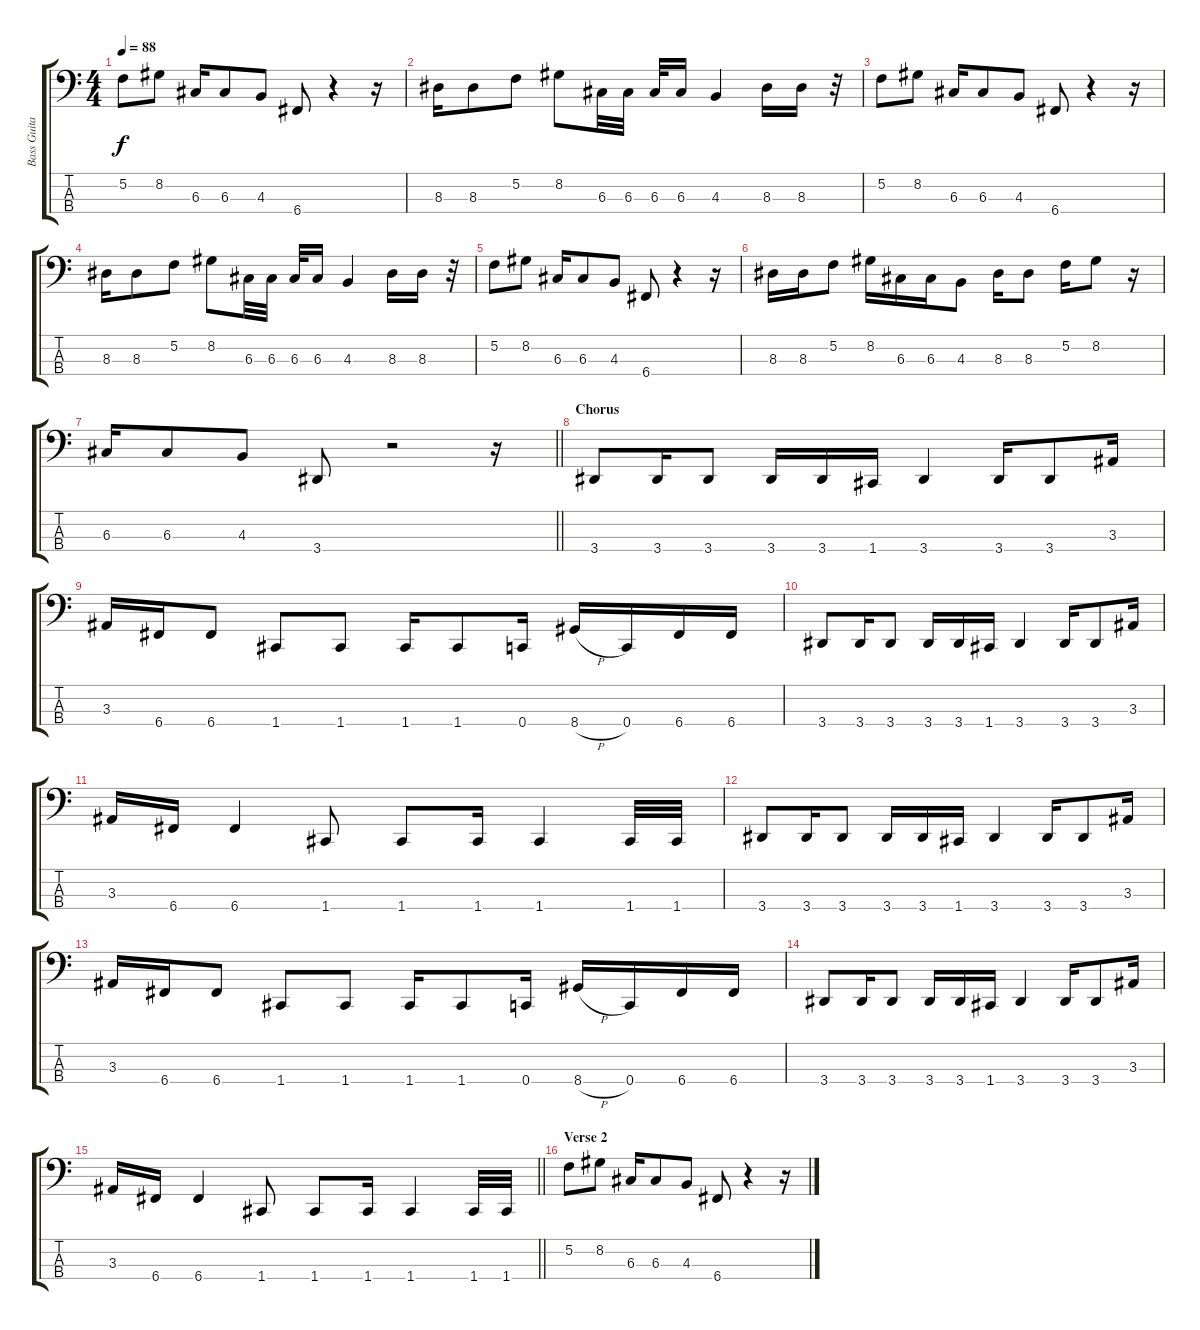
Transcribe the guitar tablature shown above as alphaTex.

\track ("Bass Guitar" "Bass Guita") {instrument electricbasspick}
\staff {score tabs}
\tuning (F2 C2 G1 C1) {hide}
\ts (4 4)
\tempo 88
\clef f4
\ks c
5.2.8{dy f} 8.2.8 6.3.16 6.3.8 4.3.8 6.4.8 r.4 r.16 |
8.3.16 8.3.8 5.2.8 8.2.8 6.3.32 6.3.32 6.3.32 6.3.16 4.3.4 8.3.16 8.3.16 r.32 |
5.2.8 8.2.8 6.3.16 6.3.8 4.3.8 6.4.8 r.4 r.16 |
8.3.16 8.3.8 5.2.8 8.2.8 6.3.32 6.3.32 6.3.32 6.3.16 4.3.4 8.3.16 8.3.16 r.32 |
5.2.8 8.2.8 6.3.16 6.3.8 4.3.8 6.4.8 r.4 r.16 |
8.3.16 8.3.16 5.2.8 8.2.16 6.3.16 6.3.16 4.3.8 8.3.16 8.3.8 5.2.16 8.2.8 r.16 |
\barLineRight lightlight
6.3.16 6.3.8 4.3.8 3.4.8 r.2 r.16 |
\section ("" "Chorus")
3.4.8 3.4.16 3.4.8 3.4.16 3.4.16 1.4.16 3.4.4 3.4.16 3.4.8 3.3.16 |
3.3.16 6.4.16 6.4.8 1.4.8 1.4.8 1.4.16 1.4.8 0.4.16 8.4{h}.16 0.4.16 6.4.16 6.4.16 |
3.4.8 3.4.16 3.4.8 3.4.16 3.4.16 1.4.16 3.4.4 3.4.16 3.4.8 3.3.16 |
3.3.16 6.4.16 6.4.4 1.4.8 1.4.8 1.4.16 1.4.4 1.4.32 1.4.32 |
3.4.8 3.4.16 3.4.8 3.4.16 3.4.16 1.4.16 3.4.4 3.4.16 3.4.8 3.3.16 |
3.3.16 6.4.16 6.4.8 1.4.8 1.4.8 1.4.16 1.4.8 0.4.16 8.4{h}.16 0.4.16 6.4.16 6.4.16 |
3.4.8 3.4.16 3.4.8 3.4.16 3.4.16 1.4.16 3.4.4 3.4.16 3.4.8 3.3.16 |
\barLineRight lightlight
3.3.16 6.4.16 6.4.4 1.4.8 1.4.8 1.4.16 1.4.4 1.4.32 1.4.32 |
\section ("" "Verse 2")
5.2.8 8.2.8 6.3.16 6.3.8 4.3.8 6.4.8 r.4 r.16
